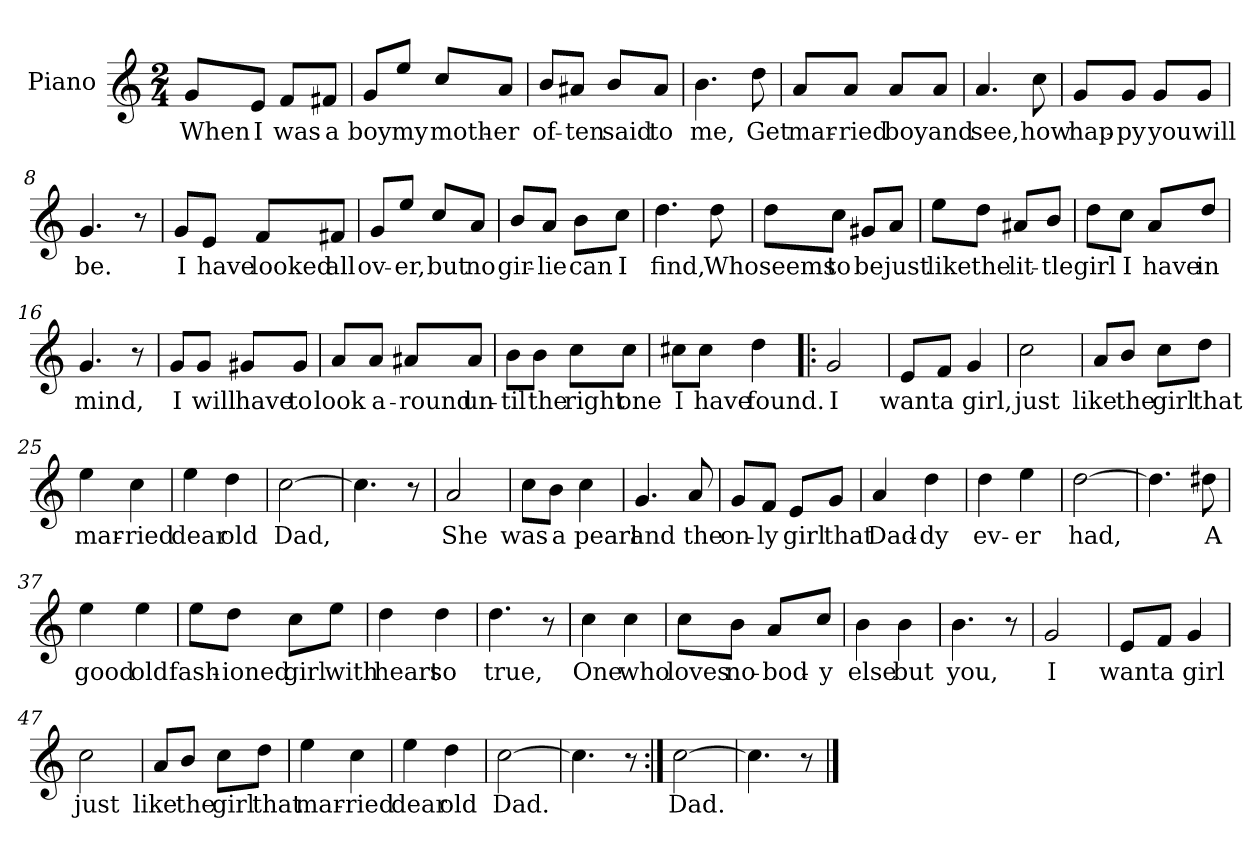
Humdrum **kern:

**kern	**text
*part1	*part1
*staff1	*staff1
*I"Piano	*
*I'Pno.	*
*clefG2	*
*k[]	*
*C:	*
*M2/4	*
=1	=1
8g/L	When
8e/J	I
8f/L	was
8f#X/J	a
=2	=2
8g/L	boy
8ee/J	my
8cc/L	moth-
8a/J	-er
=3	=3
8b/L	of-
8a#X/J	-ten
8b/L	said
8a#/J	to
=4	=4
4.b\	me,
8dd\	Get
=5	=5
8a/L	mar-
8a/J	-ried
8a/L	boy
8a/J	and
!!LO:LB:g=z
=6	=6
4.a/	see,
8cc\	how
=7	=7
8g/L	hap-
8g/J	-py
8g/L	you
8g/J	will
=8	=8
4.g/	be.
8r	.
=9	=9
8g/L	I
8e/J	have
8f/L	looked
8f#X/J	all
=10	=10
8g/L	ov-
8ee/J	-er,
8cc/L	but
8a/J	no
=11	=11
8b/L	gir-
8a/J	-lie
8b\L	can
8cc\J	I
!!LO:LB:g=z
=12	=12
4.dd\	find,
8dd\	Who
=13	=13
8dd\L	seems
8cc\J	to
8g#X/L	be
8a/J	just
=14	=14
8ee\L	like
8dd\J	the
8a#X/L	lit-
8b/J	-tle
=15	=15
8dd\L	girl
8cc\J	I
8a/L	have
8dd/J	in
=16	=16
4.g/	mind,
8r	.
=17	=17
8g/L	I
8g/J	will
8g#X/L	have
8g#/J	to
!!LO:LB:g=z
=18	=18
8a/L	look
8a/J	a-
8a#X/L	-round
8a#/J	un-
=19	=19
8b\L	-til
8b\J	the
8cc\L	right
8cc\J	one
=20	=20
8cc#X\L	I
8cc#\J	have
4dd\	found.
=21!|:	=21!|:
2g/	I
=22	=22
8e/L	want
8f/J	a
4g/	girl,
=23	=23
2cc\	just
!!LO:LB:g=z
=24	=24
8a/L	like
8b/J	the
8cc\L	girl
8dd\J	that
=25	=25
4ee\	mar-
4cc\	-ried
=26	=26
4ee\	dear
4dd\	old
=27	=27
[2cc\	Dad,
=28	=28
4.cc\]	.
8r	.
=29	=29
2a/	She
=30	=30
8cc\L	was
8b\J	a
4cc\	pearl
!!LO:LB:g=z
=31	=31
4.g/	and
8a/	the
=32	=32
8g/L	on-
8f/J	-ly
8e/L	girl
8g/J	that
=33	=33
4a/	Dad-
4dd\	-dy
=34	=34
4dd\	ev-
4ee\	-er
=35	=35
[2dd\	had,
=36	=36
4.dd\]	.
8dd#X\	A
=37	=37
4ee\	good
4ee\	old
!!LO:LB:g=z
=38	=38
8ee\L	fash-
8dd\J	-ioned
8cc\L	girl
8ee\J	with
=39	=39
4dd\	heart
4dd\	so
=40	=40
4.dd\	true,
8r	.
=41	=41
4cc\	One
4cc\	who
=42	=42
8cc\L	loves
8b\J	no-
8a/L	-bod-
8cc/J	-y
=43	=43
4b\	else
4b\	but
=44	=44
4.b\	you,
8r	.
!!LO:LB:g=z
=45	=45
2g/	I
=46	=46
8e/L	want
8f/J	a
4g/	girl
=47	=47
2cc\	just
=48	=48
8a/L	like
8b/J	the
8cc\L	girl
8dd\J	that
=49	=49
4ee\	mar-
4cc\	-ried
=50	=50
4ee\	dear
4dd\	old
=51	=51
[2cc\	Dad.
=52	=52
4.cc\]	.
8r	.
=53:|!	=53:|!
[2cc\	Dad.
=54	=54
4.cc\]	.
8r	.
==	==
*-	*-
